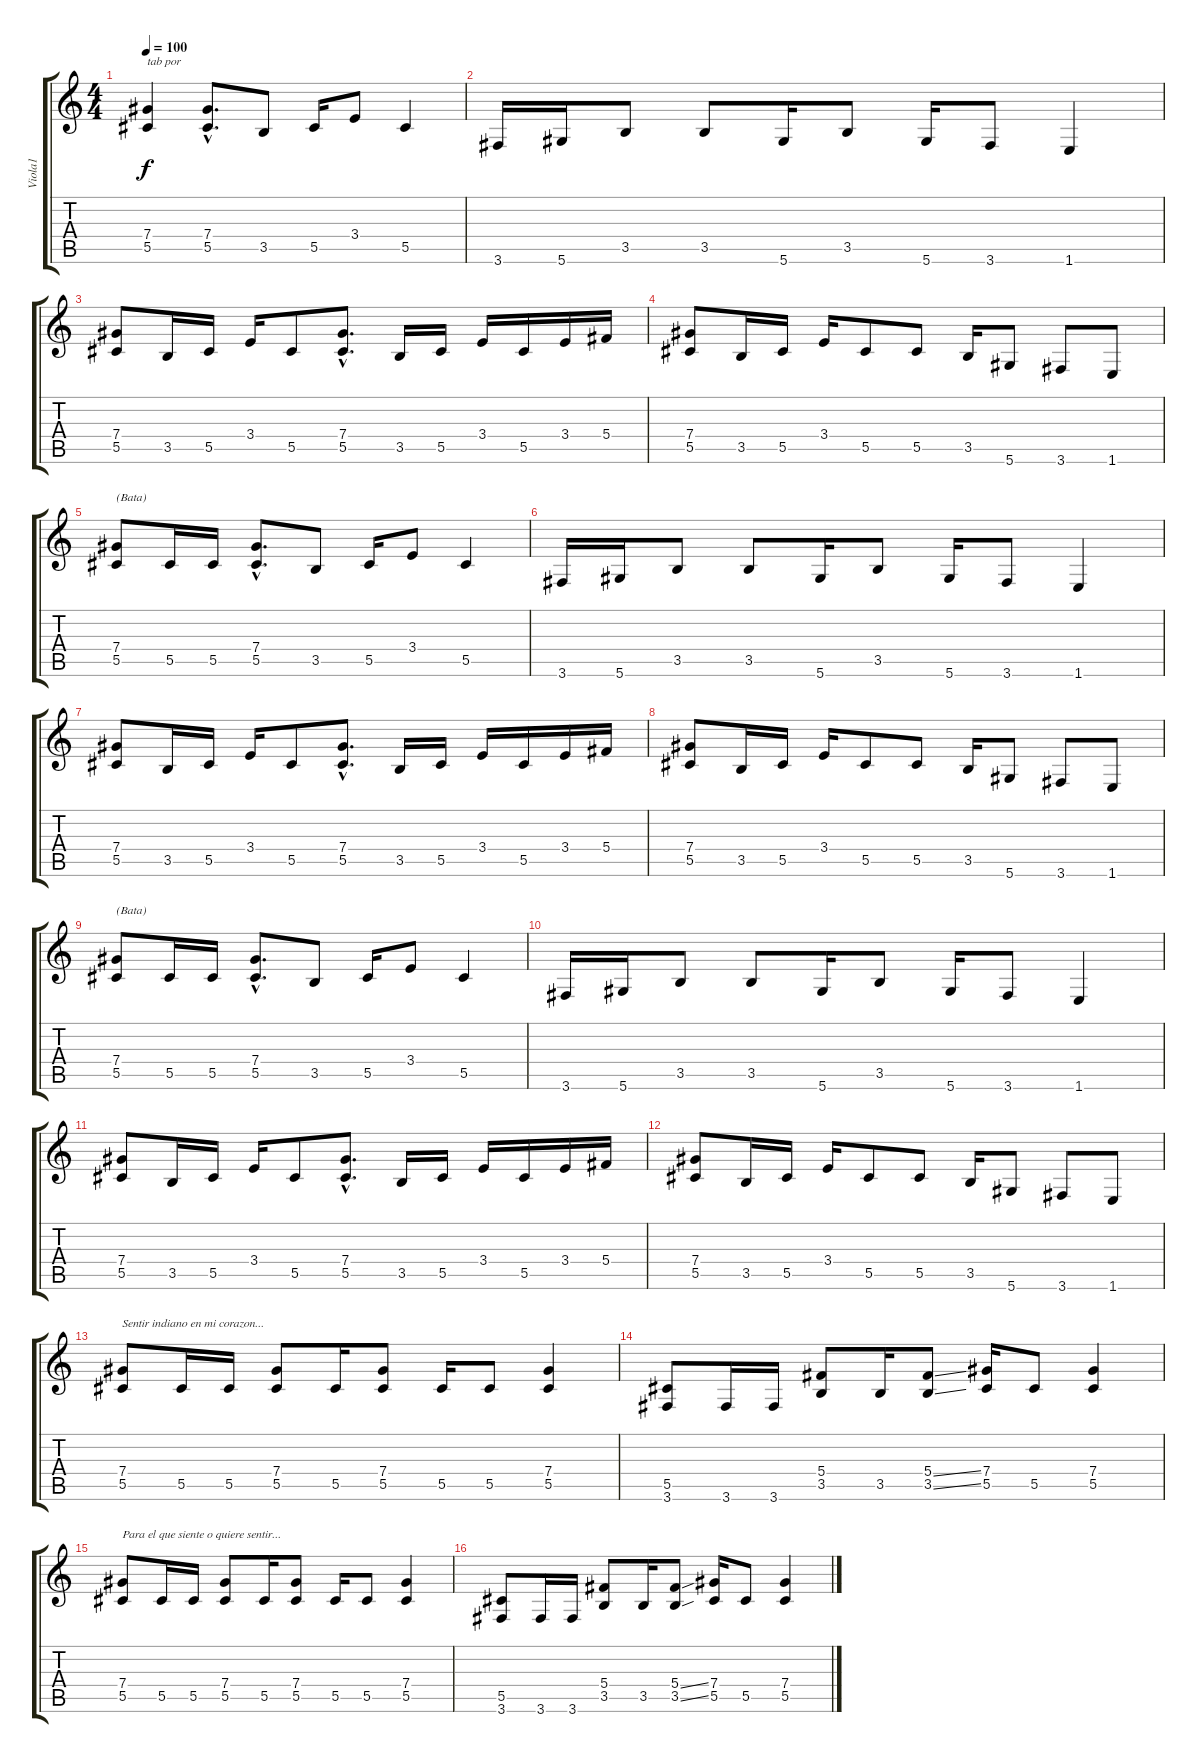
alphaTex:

\track ("Viola1" "Viola1") {instrument overdrivenguitar}
\staff {score tabs}
\tuning (Eb4 Bb3 Gb3 Db3 Ab2 Eb2) {hide}
\ts (4 4)
\tempo 100
\clef g2
\ks c
(7.4 5.5).4{txt "tab por" dy f instrument overdrivenguitar} (7.4{hac} 5.5{hac}).8{d} 3.5.8 5.5.16 3.4.8 5.5.4 |
3.6.16 5.6.16 3.5.8 3.5.8 5.6.16 3.5.8 5.6.16 3.6.8 1.6.4 |
(7.4 5.5).8 3.5.16 5.5.16 3.4.16 5.5.8 (7.4{hac} 5.5{hac}).8{d} 3.5.16 5.5.16 3.4.16 5.5.16 3.4.16 5.4.16 |
(7.4 5.5).8 3.5.16 5.5.16 3.4.16 5.5.8 5.5.8 3.5.16 5.6.8 3.6.8 1.6.8 |
(7.4 5.5).8{txt "(Bata)"} 5.5.16 5.5.16 (7.4{hac} 5.5{hac}).8{d} 3.5.8 5.5.16 3.4.8 5.5.4 |
3.6.16 5.6.16 3.5.8 3.5.8 5.6.16 3.5.8 5.6.16 3.6.8 1.6.4 |
(7.4 5.5).8 3.5.16 5.5.16 3.4.16 5.5.8 (7.4{hac} 5.5{hac}).8{d} 3.5.16 5.5.16 3.4.16 5.5.16 3.4.16 5.4.16 |
(7.4 5.5).8 3.5.16 5.5.16 3.4.16 5.5.8 5.5.8 3.5.16 5.6.8 3.6.8 1.6.8 |
(7.4 5.5).8{txt "(Bata)"} 5.5.16 5.5.16 (7.4{hac} 5.5{hac}).8{d} 3.5.8 5.5.16 3.4.8 5.5.4 |
3.6.16 5.6.16 3.5.8 3.5.8 5.6.16 3.5.8 5.6.16 3.6.8 1.6.4 |
(7.4 5.5).8 3.5.16 5.5.16 3.4.16 5.5.8 (7.4{hac} 5.5{hac}).8{d} 3.5.16 5.5.16 3.4.16 5.5.16 3.4.16 5.4.16 |
(7.4 5.5).8 3.5.16 5.5.16 3.4.16 5.5.8 5.5.8 3.5.16 5.6.8 3.6.8 1.6.8 |
(7.4 5.5).8{txt "Sentir indiano en mi corazon..."} 5.5.16 5.5.16 (7.4 5.5).8 5.5.16 (7.4 5.5).8 5.5.16 5.5.8 (7.4 5.5).4 |
(5.5 3.6).8 3.6.16 3.6.16 (5.4 3.5).8 3.5.16 (5.4{ss} 3.5{ss}).8 (7.4 5.5).16 5.5.8 (7.4 5.5).4 |
(7.4 5.5).8{txt "Para el que siente o quiere sentir..."} 5.5.16 5.5.16 (7.4 5.5).8 5.5.16 (7.4 5.5).8 5.5.16 5.5.8 (7.4 5.5).4 |
(5.5 3.6).8 3.6.16 3.6.16 (5.4 3.5).8 3.5.16 (5.4{ss} 3.5{ss}).8 (7.4 5.5).16 5.5.8 (7.4 5.5).4
